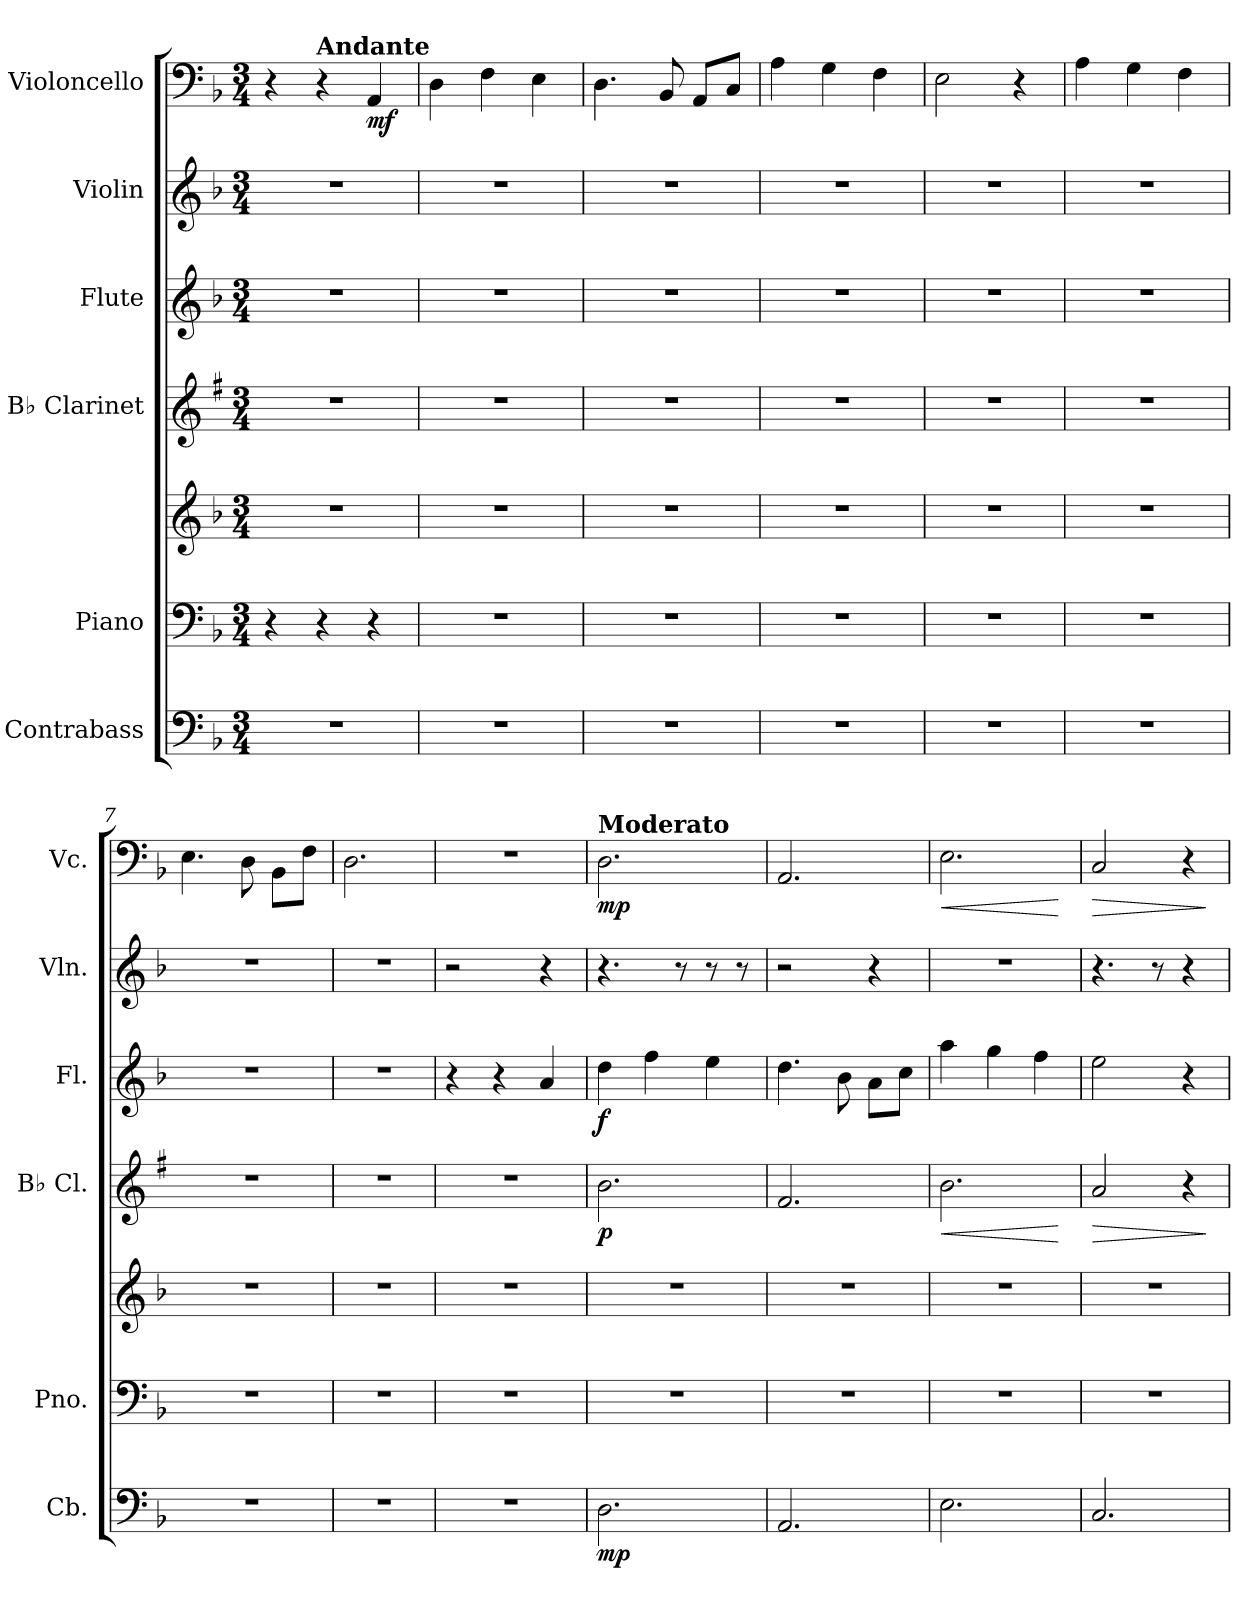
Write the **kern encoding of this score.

**kern	**dynam	**kern	**kern	**kern	**dynam	**kern	**dynam	**kern	**kern	**dynam
*part6	*part6	*part5	*part5	*part4	*part4	*part3	*part3	*part2	*part1	*part1
*staff7	*staff7	*staff6	*staff5	*staff4	*staff4	*staff3	*staff3	*staff2	*staff1	*staff1
*I"Contrabass	*	*I"Piano	*	*I"B♭ Clarinet	*	*I"Flute	*	*I"Violin	*I"Violoncello	*
*I'Cb.	*	*I'Pno.	*	*I'B♭ Cl.	*	*I'Fl.	*	*I'Vln.	*I'Vc.	*
*clefF4	*	*clefF4	*clefG2	*clefG2	*	*clefG2	*	*clefG2	*clefF4	*
*ITrd7c12	*	*	*	*ITrd1c2	*	*	*	*	*	*
*k[b-]	*	*k[b-]	*k[b-]	*k[b-]	*	*k[b-]	*	*k[b-]	*k[b-]	*
*M3/4	*	*M3/4	*M3/4	*M3/4	*	*M3/4	*	*M3/4	*M3/4	*
=1	=1	=1	=1	=1	=1	=1	=1	=1	=1	=1
2.r	.	4r	2.r	2.r	.	2.r	.	2.r	4r	.
!	!	!	!	!	!	!	!	!	!LO:TX:a:B:t=Andante	!
.	.	4r	.	.	.	.	.	.	4r	.
!	!	!	!	!	!	!	!	!	!	!LO:DY:b
.	.	4r	.	.	.	.	.	.	4AA/	mf
=2	=2	=2	=2	=2	=2	=2	=2	=2	=2	=2
2.r	.	2.r	2.r	2.r	.	2.r	.	2.r	4D\	.
.	.	.	.	.	.	.	.	.	4F\	.
.	.	.	.	.	.	.	.	.	4E\	.
=3	=3	=3	=3	=3	=3	=3	=3	=3	=3	=3
2.r	.	2.r	2.r	2.r	.	2.r	.	2.r	4.D\	.
.	.	.	.	.	.	.	.	.	8BB-/	.
.	.	.	.	.	.	.	.	.	8AA/L	.
.	.	.	.	.	.	.	.	.	8C/J	.
=4	=4	=4	=4	=4	=4	=4	=4	=4	=4	=4
2.r	.	2.r	2.r	2.r	.	2.r	.	2.r	4A\	.
.	.	.	.	.	.	.	.	.	4G\	.
.	.	.	.	.	.	.	.	.	4F\	.
=5	=5	=5	=5	=5	=5	=5	=5	=5	=5	=5
2.r	.	2.r	2.r	2.r	.	2.r	.	2.r	2E\	.
.	.	.	.	.	.	.	.	.	4r	.
=6	=6	=6	=6	=6	=6	=6	=6	=6	=6	=6
2.r	.	2.r	2.r	2.r	.	2.r	.	2.r	4A\	.
.	.	.	.	.	.	.	.	.	4G\	.
.	.	.	.	.	.	.	.	.	4F\	.
=7	=7	=7	=7	=7	=7	=7	=7	=7	=7	=7
2.r	.	2.r	2.r	2.r	.	2.r	.	2.r	4.E\	.
.	.	.	.	.	.	.	.	.	8D\	.
.	.	.	.	.	.	.	.	.	8BB-\L	.
.	.	.	.	.	.	.	.	.	8F\J	.
=8	=8	=8	=8	=8	=8	=8	=8	=8	=8	=8
2.r	.	2.r	2.r	2.r	.	2.r	.	2.r	2.D\	.
=9	=9	=9	=9	=9	=9	=9	=9	=9	=9	=9
2.r	.	2.r	2.r	2.r	.	4r	.	2r	2.r	.
.	.	.	.	.	.	4r	.	.	.	.
.	.	.	.	.	.	4a/	.	4r	.	.
=10	=10	=10	=10	=10	=10	=10	=10	=10	=10	=10
!	!	!	!	!	!	!	!	!	!LO:TX:a:B:t=Moderato	!
!	!LO:DY:b	!	!	!	!LO:DY:b	!	!LO:DY:b	!	!	!LO:DY:b
2.DD\	mp	2.r	2.r	2.a\	p	4dd\	f	4.r	2.D\	mp
.	.	.	.	.	.	4ff\	.	.	.	.
.	.	.	.	.	.	.	.	8r	.	.
.	.	.	.	.	.	4ee\	.	8r	.	.
.	.	.	.	.	.	.	.	8r	.	.
!!LO:PB:g=z
=11	=11	=11	=11	=11	=11	=11	=11	=11	=11	=11
2.AAA/	.	2.r	2.r	2.e/	.	4.dd\	.	2r	2.AA/	.
.	.	.	.	.	.	8b-\	.	.	.	.
.	.	.	.	.	.	8a\L	.	4r	.	.
.	.	.	.	.	.	8cc\J	.	.	.	.
=12	=12	=12	=12	=12	=12	=12	=12	=12	=12	=12
!	!	!	!	!	!LO:HP:b	!	!	!	!	!LO:HP:b
2.EE\	.	2.r	2.r	2.a\	<	4aa\	.	2.r	2.E\	<
.	.	.	.	.	.	4gg\	.	.	.	.
.	.	.	.	.	.	4ff\	.	.	.	.
.	.	.	.	.	[	.	.	.	.	[
=13	=13	=13	=13	=13	=13	=13	=13	=13	=13	=13
!	!	!	!	!	!LO:HP:b	!	!	!	!	!LO:HP:b
2.CC/	.	2.r	2.r	2g/	>	2ee\	.	4.r	2C/	>
.	.	.	.	.	.	.	.	8r	.	.
.	.	.	.	4r	.	4r	.	4r	4r	.
.	.	.	.	.	]	.	.	.	.	]
=	=	=	=	=	=	=	=	=	=	=
*-	*-	*-	*-	*-	*-	*-	*-	*-	*-	*-
